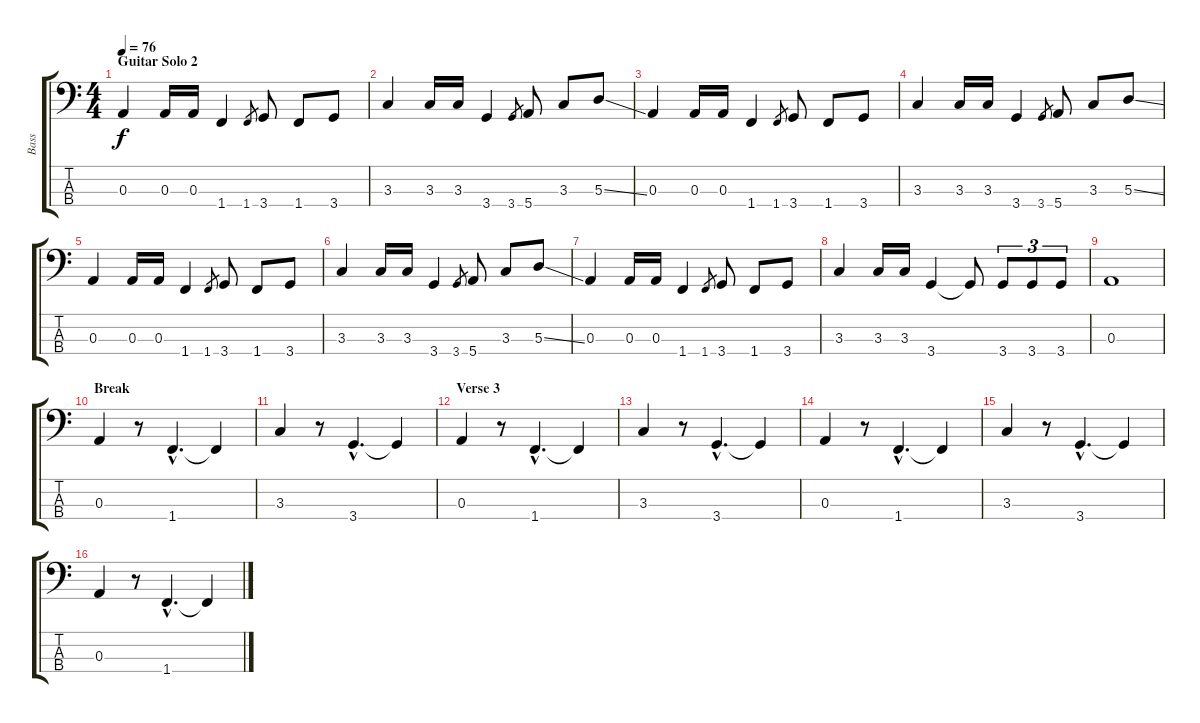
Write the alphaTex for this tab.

\track ("Bass" "Bass") {instrument electricbasspick}
\staff {score tabs}
\tuning (G2 D2 A1 E1) {hide}
\ts (4 4)
\section ("" "Guitar Solo 2")
\tempo 76
\clef f4
\ks c
0.3.4{dy f} 0.3.16 0.3.16 1.4.4 1.4.8{gr} 3.4.8 1.4.8 3.4.8 |
3.3.4 3.3.16 3.3.16 3.4.4 3.4.8{gr} 5.4.8 3.3.8 5.3{ss}.8 |
0.3.4 0.3.16 0.3.16 1.4.4 1.4.8{gr} 3.4.8 1.4.8 3.4.8 |
3.3.4 3.3.16 3.3.16 3.4.4 3.4.8{gr} 5.4.8 3.3.8 5.3{ss}.8 |
0.3.4 0.3.16 0.3.16 1.4.4 1.4.8{gr} 3.4.8 1.4.8 3.4.8 |
3.3.4 3.3.16 3.3.16 3.4.4 3.4.8{gr} 5.4.8 3.3.8 5.3{ss}.8 |
0.3.4 0.3.16 0.3.16 1.4.4 1.4.8{gr} 3.4.8 1.4.8 3.4.8 |
3.3.4 3.3.16 3.3.16 3.4.4 3.4{t}.8 3.4.8{tu (3 2)} 3.4.8{tu (3 2)} 3.4.8{tu (3 2)} |
0.3.1 |
\section ("" "Break")
0.3.4 r.8 1.4{hac}.4{d} 1.4{t}.4 |
3.3.4 r.8 3.4{hac}.4{d} 3.4{t}.4 |
\section ("" "Verse 3")
0.3.4 r.8 1.4{hac}.4{d} 1.4{t}.4 |
3.3.4 r.8 3.4{hac}.4{d} 3.4{t}.4 |
0.3.4 r.8 1.4{hac}.4{d} 1.4{t}.4 |
3.3.4 r.8 3.4{hac}.4{d} 3.4{t}.4 |
0.3.4 r.8 1.4{hac}.4{d} 1.4{t}.4
